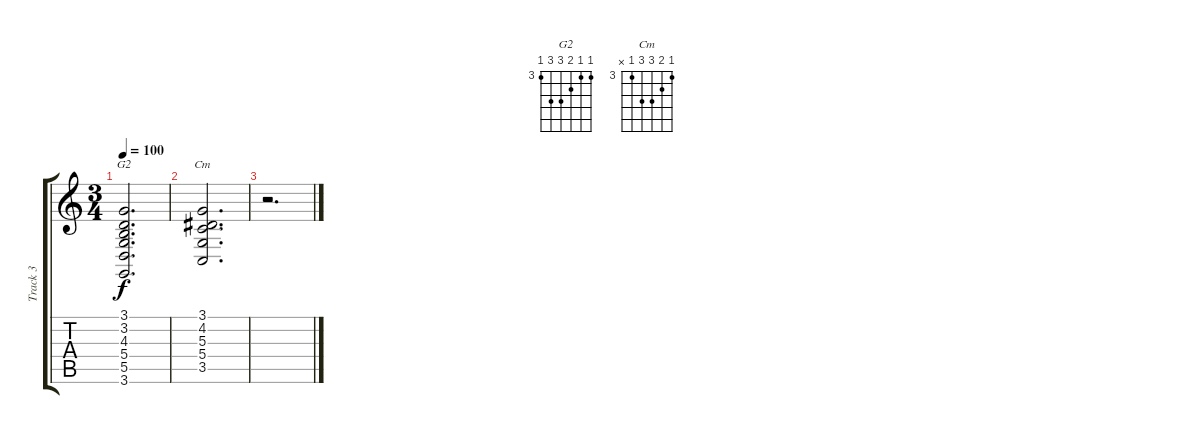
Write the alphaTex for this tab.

\track ("Track 3" "Track 3") {instrument stringensemble1}
\staff {score tabs}
\tuning (E4 B3 G3 D3 A2 E2) {hide}
\chord ("G2" 3 3 4 5 5 3) {firstfret 3}
\chord ("Cm" 3 4 5 5 3 x) {firstfret 3}
\ts (3 4)
\tempo 100
\clef g2
\ks c
(3.1{t} 3.2{t} 4.3{t} 5.4{t} 5.5{t} 3.6{t}).2{d ch "G2" dy f} |
(3.1 4.2 5.3 5.4 3.5).2{d ch "Cm"} |
r.2{d}
